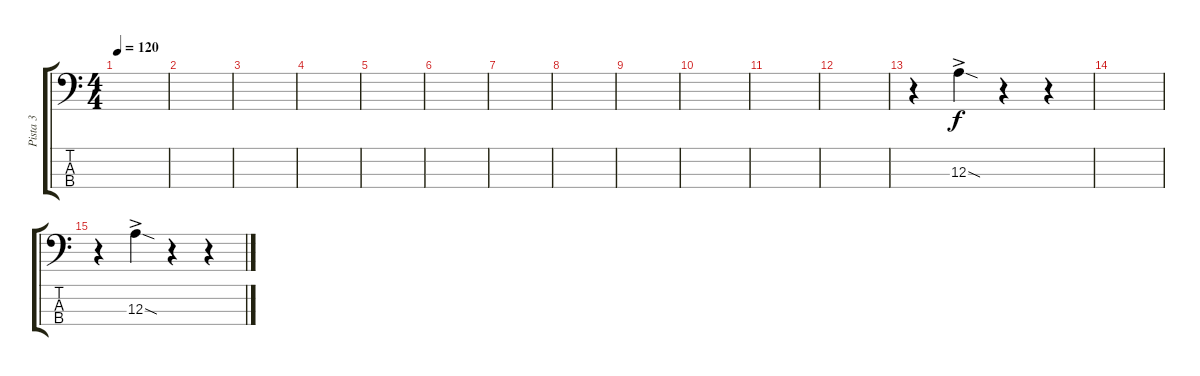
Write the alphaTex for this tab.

\track ("Pista 3" "Pista 3") {instrument electricbassfinger}
\staff {score tabs}
\tuning (G2 D2 A1 E1) {hide}
\ts (4 4)
\tempo 120
\clef f4
\ks c
|
|
|
|
|
|
|
|
|
|
|
|
r.4 12.3{sod ac}.4 r.4 r.4 |
|
r.4 12.3{sod ac}.4 r.4 r.4
